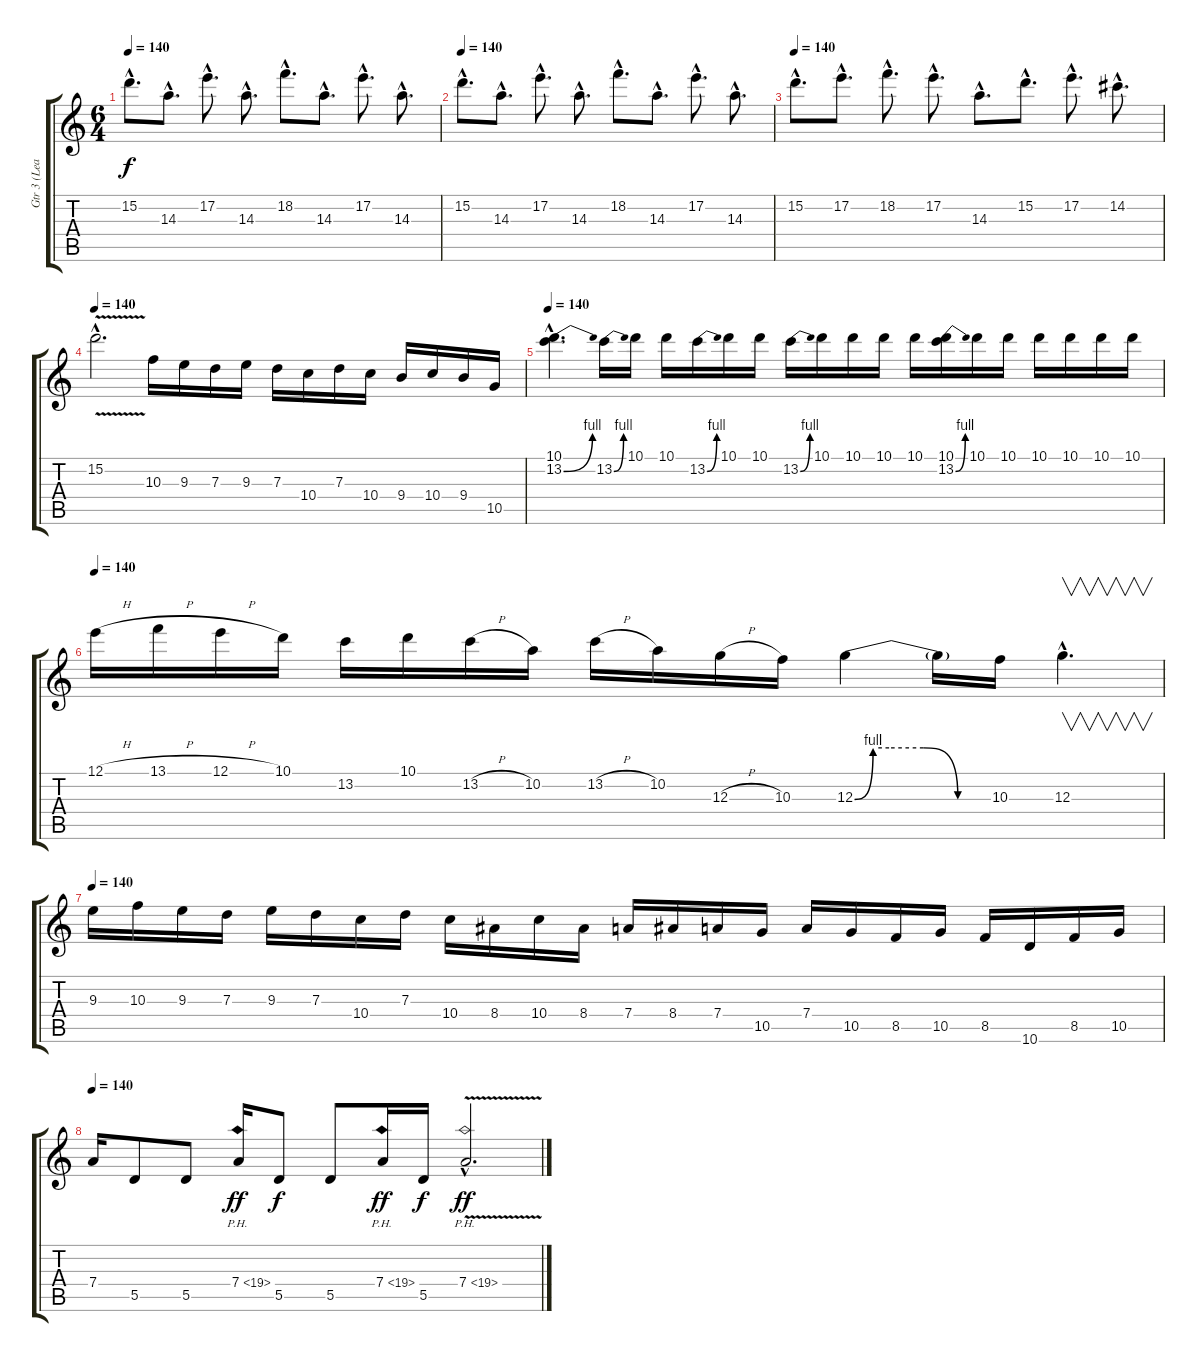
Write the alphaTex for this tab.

\track ("Gtr 3 (Lead)" "Gtr 3 (Lea") {instrument distortionguitar}
\staff {score tabs}
\tuning (E4 B3 G3 D3 A2 E2) {hide}
\ts (6 4)
\tempo 140
\clef g2
\ks c
15.2{hac}.8{d dy f} 14.3{hac}.8{d} 17.2{hac}.8{d} 14.3{hac}.8{d} 18.2{hac}.8{d} 14.3{hac}.8{d} 17.2{hac}.8{d} 14.3{hac}.8{d} |
\tempo 140
15.2{hac}.8{d} 14.3{hac}.8{d} 17.2{hac}.8{d} 14.3{hac}.8{d} 18.2{hac}.8{d} 14.3{hac}.8{d} 17.2{hac}.8{d} 14.3{hac}.8{d} |
\tempo 140
15.2{hac}.8{d} 17.2{hac}.8{d} 18.2{hac}.8{d} 17.2{hac}.8{d} 14.3{hac}.8{d} 15.2{hac}.8{d} 17.2{hac}.8{d} 14.2{hac}.8{d} |
\tempo 140
15.2{v hac}.2{d} 10.3.16 9.3.16 7.3.16 9.3.16 7.3.16 10.4.16 7.3.16 10.4.16 9.4.16 10.4.16 9.4.16 10.5.16 |
\tempo 140
(10.1{hac} 13.2{be (bend 0 0 60 4) hac}).4{d} 13.2{be (bend 0 0 60 4)}.16 10.1.16 10.1.16 13.2{be (bend 0 0 60 4)}.16 10.1.16 10.1.16 13.2{be (bend 0 0 60 4)}.16 10.1.16 10.1.16 10.1.16 10.1.16 (10.1 13.2{be (bend 0 0 60 4)}).16 10.1.16 10.1.16 10.1.16 10.1.16 10.1.16 10.1.16 |
\tempo 140
12.1{h}.16 13.1{h}.16 12.1{h}.16 10.1.16 13.2.16 10.1.16 13.2{h}.16 10.2.16 13.2{h}.16 10.2.16 12.3{h}.16 10.3.16 12.3{be (custom 0 0 8 4 15 4 30 4 45 0 60 0)}.4 12.3{t}.16 10.3.16 12.3{hac}.4{v d} |
\tempo 140
9.3.16 10.3.16 9.3.16 7.3.16 9.3.16 7.3.16 10.4.16 7.3.16 10.4.16 8.4.16 10.4.16 8.4.16 7.4.16 8.4.16 7.4.16 10.5.16 7.4.16 10.5.16 8.5.16 10.5.16 8.5.16 10.6.16 8.5.16 10.5.16 |
\tempo 140
7.4.16 5.5.8 5.5.8 7.4{ph 12}.16{dy ff} 5.5.8{dy f} 5.5.8 7.4{ph 12}.16{dy ff} 5.5.16{dy f} 7.4{ph 12 v hac}.2{d dy ff}
